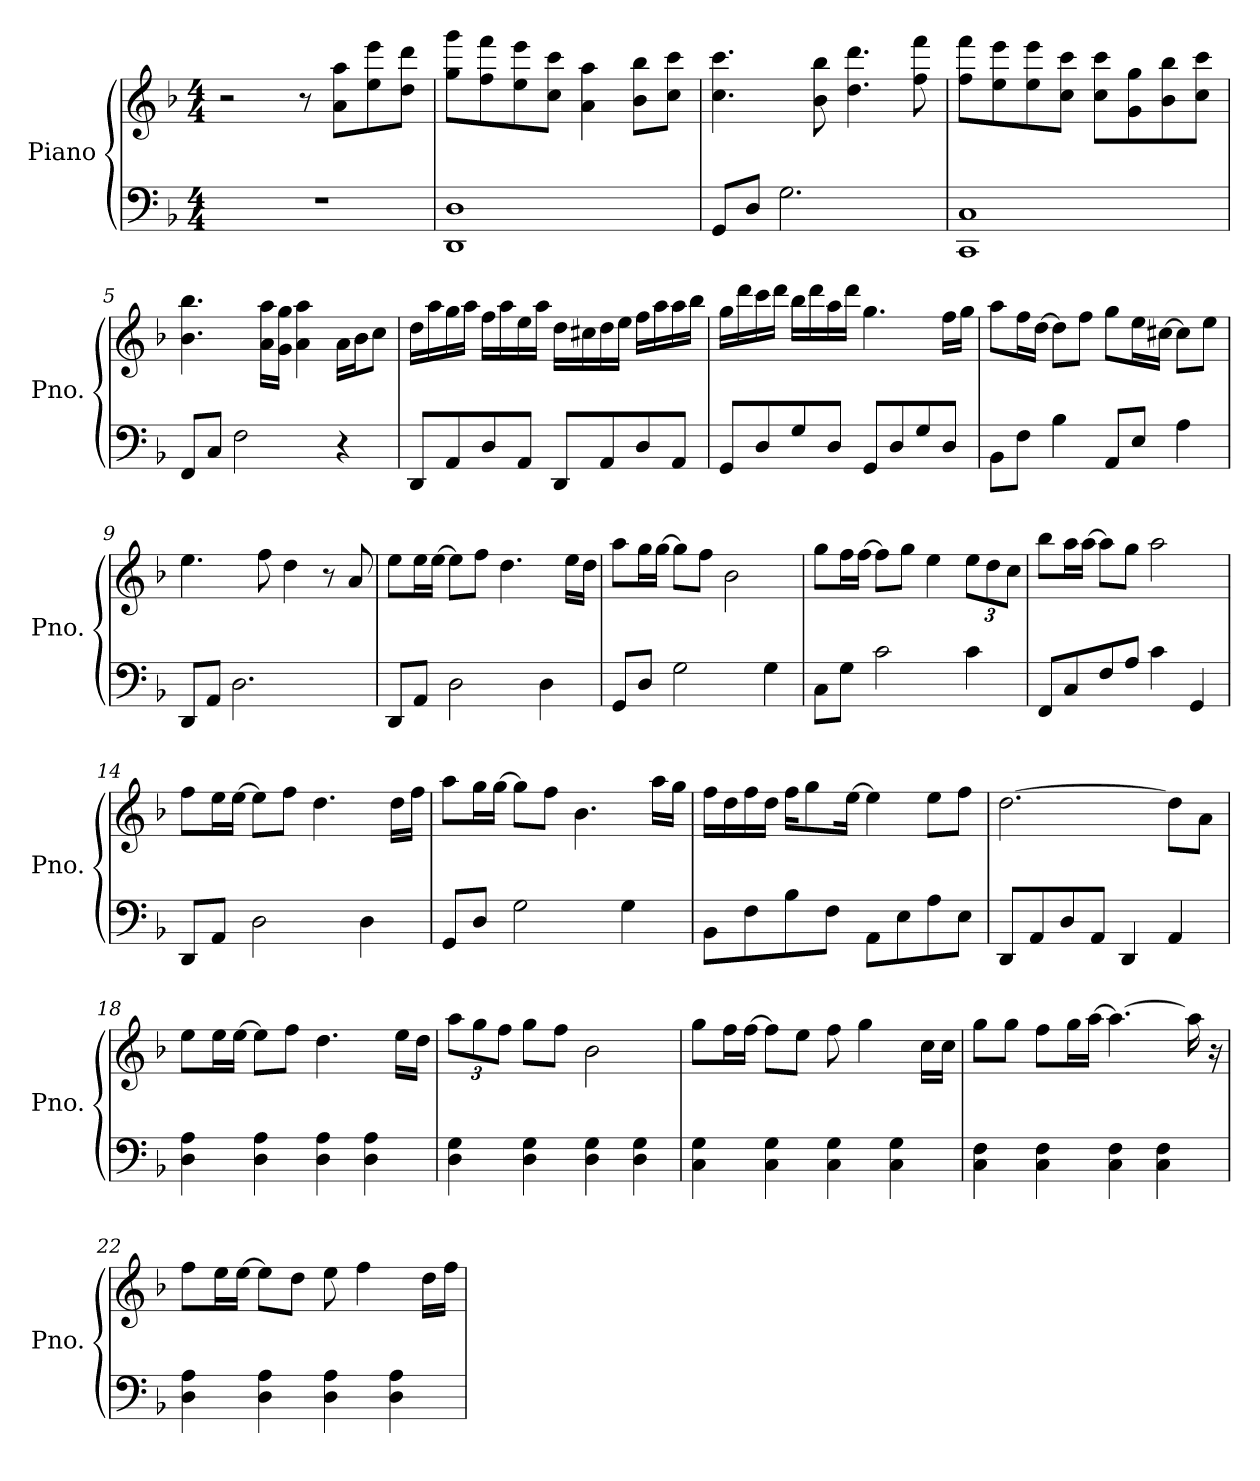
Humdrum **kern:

**kern	**kern
*part2	*part1
*staff2	*staff1
*I"Piano	*I"Piano
*I'Pno.	*I'Pno.
*clefF4	*clefG2
*k[b-]	*k[b-]
*M4/4	*M4/4
*MM69	*MM69
=1	=1
1r	2r
.	8r
.	8a\ 8aa\L
.	8ee\ 8eee\
.	8dd\ 8ddd\J
=2	=2
1DD 1D	8gg\ 8ggg\L
.	8ff\ 8fff\
.	8ee\ 8eee\
.	8cc\ 8ccc\J
.	4a\ 4aa\
.	8b-\ 8bb-\L
.	8cc\ 8ccc\J
=3	=3
8GG/L	4.cc\ 4.ccc\
8D/J	.
2.G\	.
.	8b-\ 8bb-\
.	4.dd\ 4.ddd\
.	8ff\ 8fff\
=4	=4
1CC 1C	8ff\ 8fff\L
.	8ee\ 8eee\
.	8ee\ 8eee\
.	8cc\ 8ccc\J
.	8cc\ 8ccc\L
.	8g\ 8gg\
.	8b-\ 8bb-\
.	8cc\ 8ccc\J
!!LO:LB:g=z
=5	=5
8FF/L	4.b-\ 4.bb-\
8C/J	.
2F\	.
.	16a\ 16aa\LL
.	16g\ 16gg\JJ
.	4a\ 4aa\
4r	16a\LL
.	16b-\J
.	8cc\J
=6	=6
8DD/L	16dd\LL
.	16aa\
8AA/	16gg\
.	16aa\JJ
8D/	16ff\LL
.	16aa\
8AA/J	16ee\
.	16aa\JJ
8DD/L	16dd\LL
.	16cc#X\
8AA/	16dd\
.	16ee\JJ
8D/	16ff\LL
.	16aa\
8AA/J	16aa\
.	16bb-\JJ
=7	=7
8GG/L	16gg\LL
.	16ddd\
8D/	16ccc\
.	16ddd\JJ
8G/	16bb-\LL
.	16ddd\
8D/J	16aa\
.	16ddd\JJ
8GG/L	4.gg\
8D/	.
8G/	.
8D/J	16ff\LL
.	16gg\JJ
!!LO:LB:g=z
=8	=8
8BB-\L	8aa\L
8F\J	16ff\L
.	[16dd\JJ
4B-\	8dd\L]
.	8ff\J
8AA/L	8gg\L
8E/J	16ee\L
.	[16cc#X\JJ
4A\	8cc#\L]
.	8ee\J
=9	=9
8DD/L	4.ee\
8AA/J	.
2.D\	.
.	8ff\
.	4dd\
.	8r
.	8a/
=10	=10
8DD/L	8ee\L
8AA/J	16ee\L
.	[16ee\JJ
2D\	8ee\L]
.	8ff\J
.	4.dd\
4D\	.
.	16ee\LL
.	16dd\JJ
=11	=11
8GG/L	8aa\L
8D/J	16gg\L
.	[16gg\JJ
2G\	8gg\L]
.	8ff\J
.	2b-\
4G\	.
=12	=12
8C\L	8gg\L
8G\J	16ff\L
.	[16ff\JJ
2c\	8ff\L]
.	8gg\J
.	4ee\
*	*Xbrackettup
4c\	12ee\L
.	12dd\
.	12cc\J
!!LO:LB:g=z
=13	=13
8FF/L	8bb-\L
8C/	16aa\L
.	[16aa\JJ
8F/	8aa\L]
8A/J	8gg\J
4c\	2aa\
4GG/	.
=14	=14
8DD/L	8ff\L
8AA/J	16ee\L
.	[16ee\JJ
2D\	8ee\L]
.	8ff\J
.	4.dd\
4D\	.
.	16dd\LL
.	16ff\JJ
=15	=15
8GG/L	8aa\L
8D/J	16gg\L
.	[16gg\JJ
2G\	8gg\L]
.	8ff\J
.	4.b-\
4G\	.
.	16aa\LL
.	16gg\JJ
=16	=16
8BB-\L	16ff\LL
.	16dd\
8F\	16ff\
.	16dd\JJ
8B-\	16ff\KL
.	8gg\
8F\J	.
.	[16ee\Jk
8AA\L	4ee\]
8E\	.
8A\	8ee\L
8E\J	8ff\J
!!LO:LB:g=z
=17	=17
8DD/L	[2.dd\
8AA/	.
8D/	.
8AA/J	.
4DD/	.
4AA/	8dd\L]
.	8a\J
=18	=18
4D\ 4A\	8ee\L
.	16ee\L
.	[16ee\JJ
4D\ 4A\	8ee\L]
.	8ff\J
4D\ 4A\	4.dd\
4D\ 4A\	.
.	16ee\LL
.	16dd\JJ
=19	=19
4D\ 4G\	12aa\L
.	12gg\
.	12ff\J
4D\ 4G\	8gg\L
.	8ff\J
4D\ 4G\	2b-\
4D\ 4G\	.
=20	=20
4C\ 4G\	8gg\L
.	16ff\L
.	[16ff\JJ
4C\ 4G\	8ff\L]
.	8ee\J
4C\ 4G\	8ff\
.	4gg\
4C\ 4G\	.
.	16cc\LL
.	16cc\JJ
=21	=21
4C\ 4F\	8gg\L
.	8gg\J
4C\ 4F\	8ff\L
.	16gg\L
.	[16aa\JJ
4C\ 4F\	4.aa\_
4C\ 4F\	.
.	16aa\]
.	16r
!!LO:PB:g=z
=22	=22
4D\ 4A\	8ff\L
.	16ee\L
.	[16ee\JJ
4D\ 4A\	8ee\L]
.	8dd\J
4D\ 4A\	8ee\
.	4ff\
4D\ 4A\	.
.	16dd\LL
.	16ff\JJ
=	=
*-	*-
